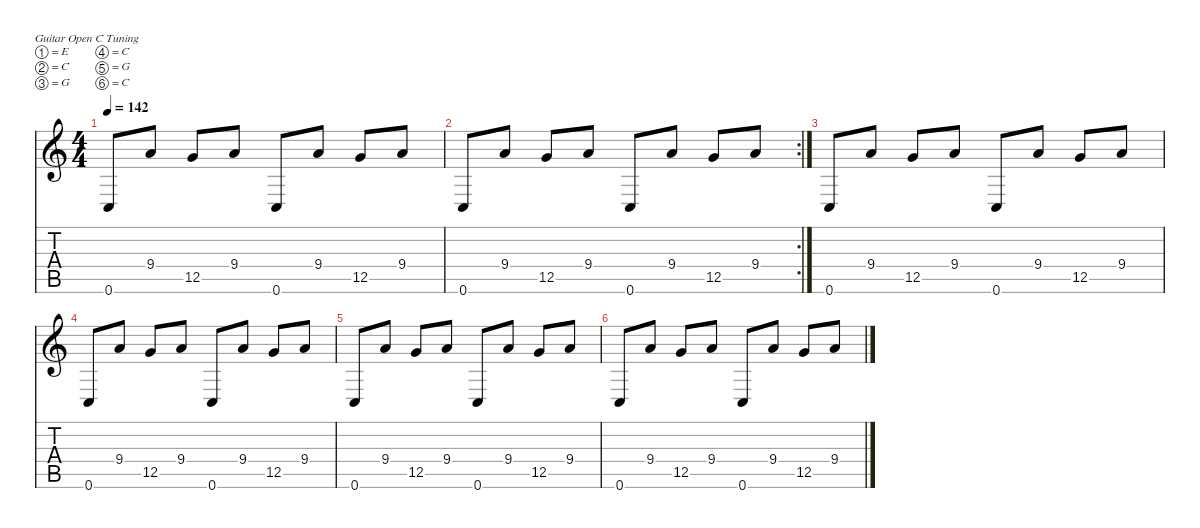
\defaultSystemsLayout 4
\hideDynamics
\bracketExtendMode nobrackets
\singleTrackTrackNamePolicy hidden
\multiTrackTrackNamePolicy hidden
\firstSystemTrackNameMode fullname
\firstSystemTrackNameOrientation horizontal
\otherSystemsTrackNameOrientation horizontal
\track ("Clean Guitar" "el.guit.") {instrument electricguitarclean}
\staff {score tabs}
\tuning (E4 C4 G3 C3 G2 C2)
\ts (4 4)
\tempo 142
\clef g2
\ks c
0.6.8{dy mf beam Up} 9.4.8{beam Up} 12.5.8{beam Up} 9.4.8{beam Up} 0.6.8{beam Up} 9.4.8{beam Up} 12.5.8{beam Up} 9.4.8{beam Up} |
\rc 2
0.6.8{beam Up} 9.4.8{beam Up} 12.5.8{beam Up} 9.4.8{beam Up} 0.6.8{beam Up} 9.4.8{beam Up} 12.5.8{beam Up} 9.4.8{beam Up} |
0.6.8{beam Up} 9.4.8{beam Up} 12.5.8{beam Up} 9.4.8{beam Up} 0.6.8{beam Up} 9.4.8{beam Up} 12.5.8{beam Up} 9.4.8{beam Up} |
0.6.8{beam Up} 9.4.8{beam Up} 12.5.8{beam Up} 9.4.8{beam Up} 0.6.8{beam Up} 9.4.8{beam Up} 12.5.8{beam Up} 9.4.8{beam Up} |
0.6.8{beam Up} 9.4.8{beam Up} 12.5.8{beam Up} 9.4.8{beam Up} 0.6.8{beam Up} 9.4.8{beam Up} 12.5.8{beam Up} 9.4.8{beam Up} |
0.6.8{beam Up} 9.4.8{beam Up} 12.5.8{beam Up} 9.4.8{beam Up} 0.6.8{beam Up} 9.4.8{beam Up} 12.5.8{beam Up} 9.4.8{beam Up}
